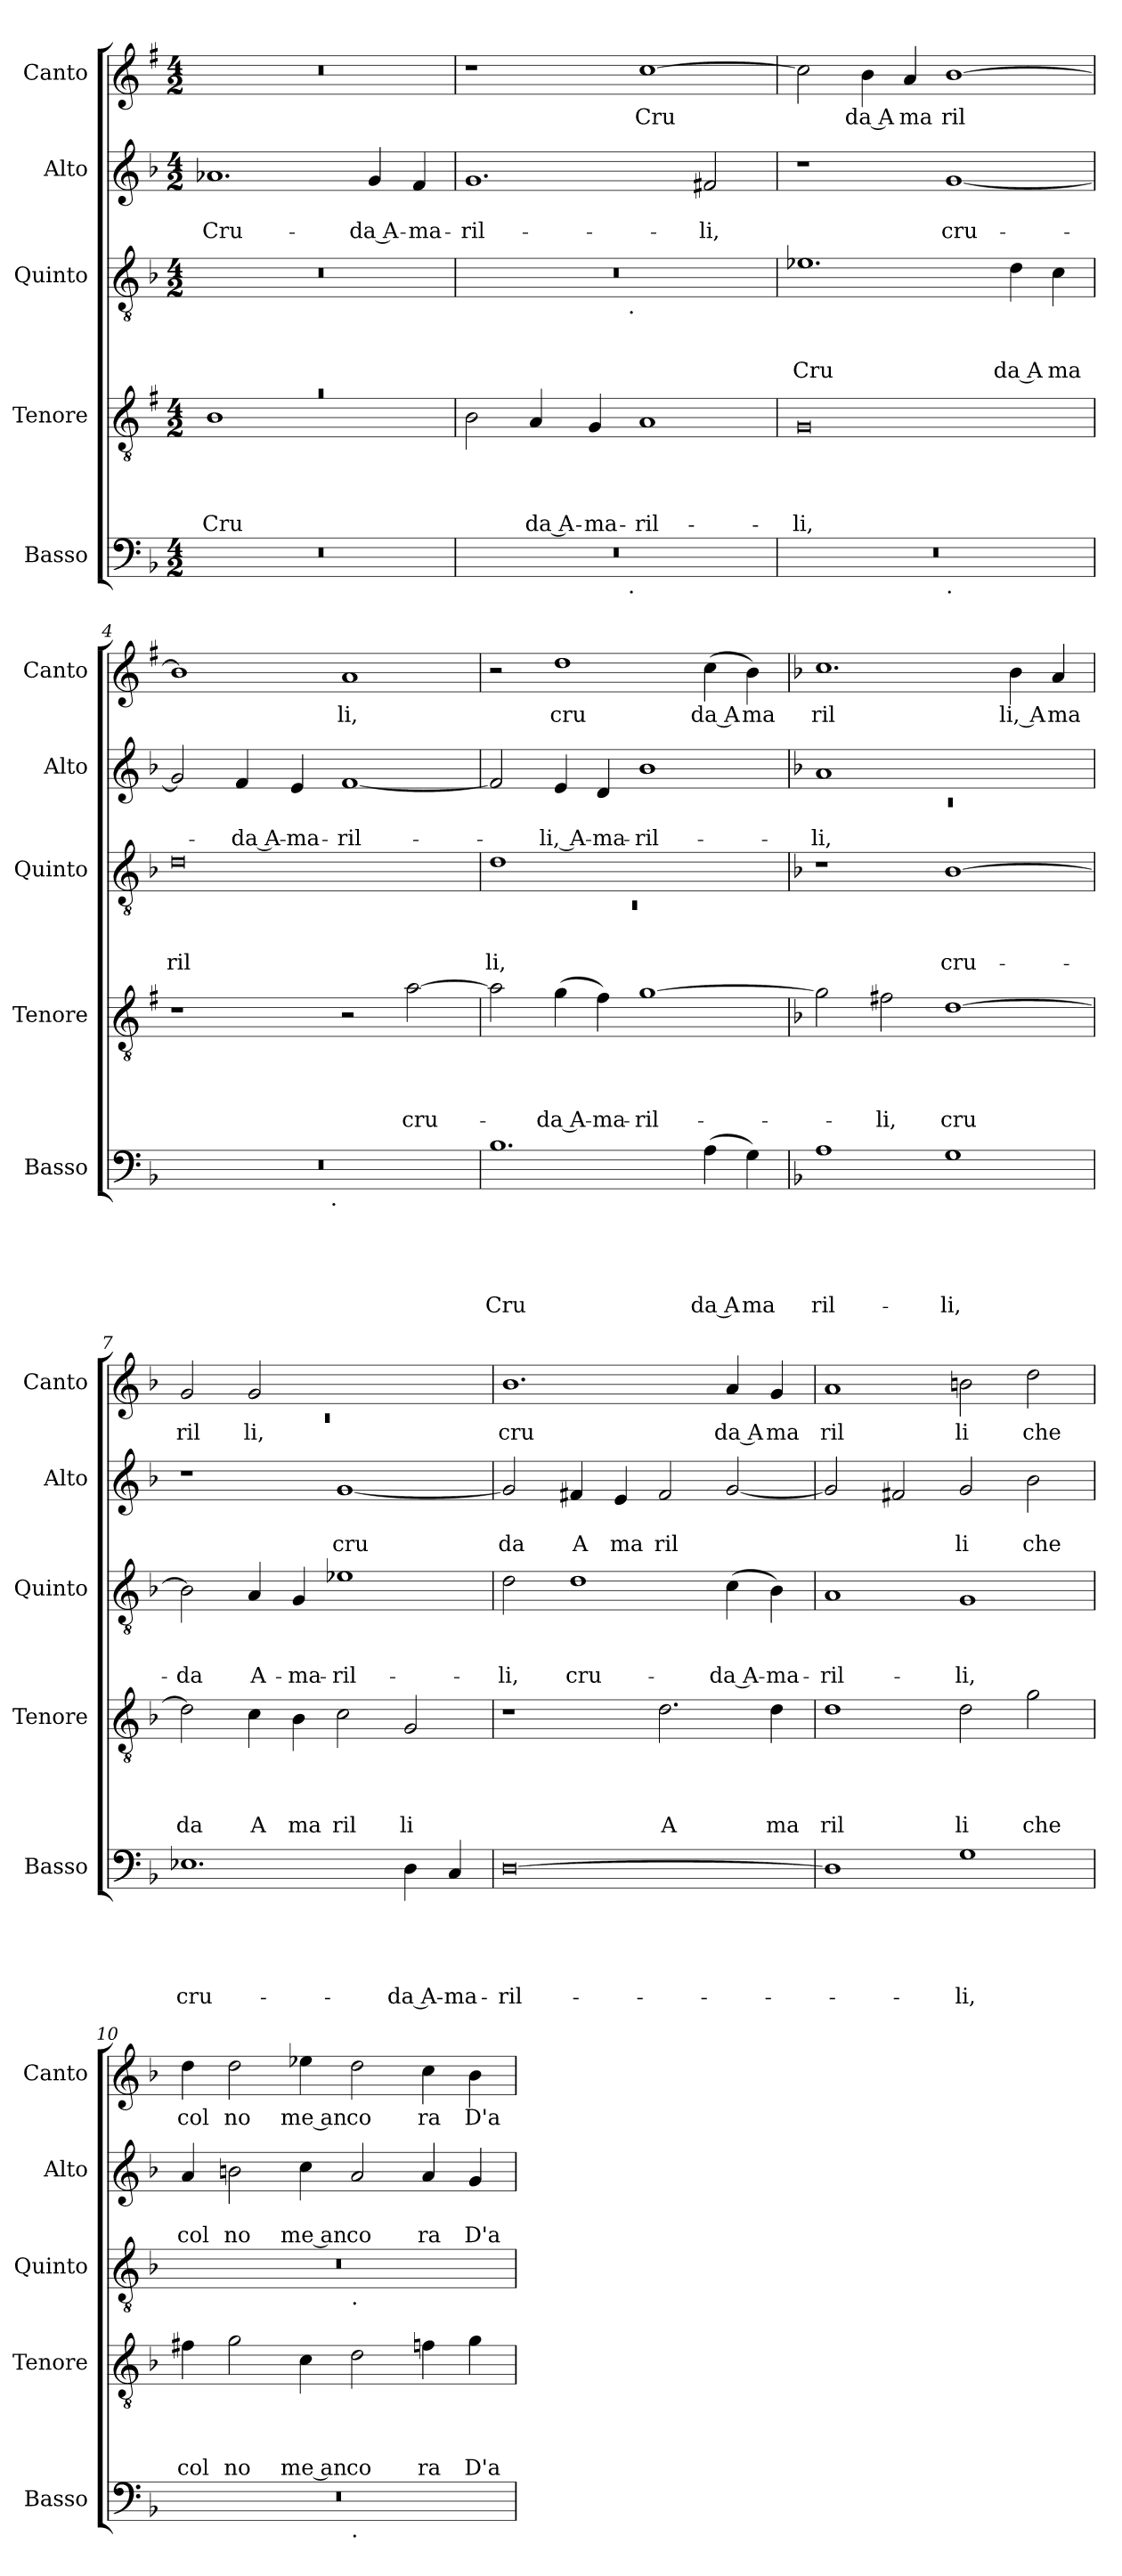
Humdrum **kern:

**kern	**text	**text	**text	**text	**text	**kern	**text	**text	**text	**text	**kern	**text	**text	**text	**kern	**text	**text	**kern	**text
*part5	*part5	*part5	*part5	*part5	*part5	*part4	*part4	*part4	*part4	*part4	*part3	*part3	*part3	*part3	*part2	*part2	*part2	*part1	*part1
*staff5	*staff5	*staff5	*staff5	*staff5	*staff5	*staff4	*staff4	*staff4	*staff4	*staff4	*staff3	*staff3	*staff3	*staff3	*staff2	*staff2	*staff2	*staff1	*staff1
*I"Basso	*	*	*	*	*	*I"Tenore	*	*	*	*	*I"Quinto	*	*	*	*I"Alto	*	*	*I"Canto	*
*I'Basso	*	*	*	*	*	*I'Tenore	*	*	*	*	*I'Quinto	*	*	*	*I'Alto	*	*	*I'Canto	*
*clefF4	*	*	*	*	*	*clefGv2	*	*	*	*	*clefGv2	*	*	*	*clefG2	*	*	*clefG2	*
*	*	*	*	*	*	*ITrd1c2	*	*	*	*	*	*	*	*	*	*	*	*ITrd1c2	*
*k[b-]	*	*	*	*	*	*k[b-]	*	*	*	*	*k[b-]	*	*	*	*k[b-]	*	*	*k[b-]	*
*F:	*	*	*	*	*	*F:	*	*	*	*	*F:	*	*	*	*F:	*	*	*F:	*
*M4/2	*	*	*	*	*	*M4/2	*	*	*	*	*M4/2	*	*	*	*M4/2	*	*	*M4/2	*
=1	=1	=1	=1	=1	=1	=1	=1	=1	=1	=1	=1	=1	=1	=1	=1	=1	=1	=1	=1
!	!	!	!	!	!	!LO:N:vis=1	!	!	!	!LO:LY:b	!	!	!	!	!	!	!LO:LY:b	!	!
*	*	*	*	*	*	*^	*	*	*	*	*	*	*	*	*	*	*	*	*
0r	.	.	.	.	.	0ra	1A	.	.	.	Cru-	0r	.	.	.	1.a-X	.	Cru-	0r	.
.	.	.	.	.	.	.	1ryy	.	.	.	.	.	.	.	.	.	.	.	.	.
!	!	!	!	!	!	!	!	!	!	!	!	!	!	!	!	!	!	!LO:LY:b:rj	!	!
.	.	.	.	.	.	.	.	.	.	.	.	.	.	.	.	4g/	.	-da A-	.	.
!	!	!	!	!	!	!	!	!	!	!	!	!	!	!	!	!	!	!LO:LY:b	!	!
.	.	.	.	.	.	.	.	.	.	.	.	.	.	.	.	4f/	.	-ma-	.	.
*	*	*	*	*	*	*v	*v	*	*	*	*	*	*	*	*	*	*	*	*	*
=2	=2	=2	=2	=2	=2	=2	=2	=2	=2	=2	=2	=2	=2	=2	=2	=2	=2	=2	=2
!	!	!	!	!	!	!	!	!	!	!	!	!	!	!	!	!	!LO:LY:b	!	!
*^	*	*	*	*	*	*	*	*	*	*	*^	*	*	*	*	*	*	*	*
0r	2ryy	.	.	.	.	.	2A\	.	.	.	.	0r	2ryy	.	.	.	1.g	.	-ril-	1r	.
!	!	!	!	!	!	!	!	!	!	!	!LO:LY:b:rj	!	!	!	!	!	!	!	!	!	!
.	4...ryy	.	.	.	.	.	4G/	.	.	.	-da A-	.	4...ryy	.	.	.	.	.	.	.	.
!	!	!	!	!	!	!	!	!	!	!	!LO:LY:b	!	!	!	!	!	!	!	!	!	!
.	.	.	.	.	.	.	4F/	.	.	.	-ma-	.	.	.	.	.	.	.	.	.	.
!	!	!	!	!	!	!	!	!	!	!	!	!	!LO:TX:b:t=.	!	!	!	!	!	!	!	!
!	!LO:TX:b:t=.	!	!	!	!	!	!	!	!	!	!	!	!	!	!	!	!	!	!	!	!
.	1ryy	.	.	.	.	.	.	.	.	.	.	.	1ryy	.	.	.	.	.	.	.	.
!	!	!	!	!	!	!	!	!	!	!	!LO:LY:b	!	!	!	!	!	!	!	!	!	!LO:LY:b
.	.	.	.	.	.	.	1G	.	.	.	-ril-	.	.	.	.	.	.	.	.	[>1b-	Cru
!	!	!	!	!	!	!	!	!	!	!	!	!	!	!	!	!	!	!	!LO:LY:b	!	!
.	.	.	.	.	.	.	.	.	.	.	.	.	.	.	.	.	2f#X/	.	-li,	.	.
.	32ryy	.	.	.	.	.	.	.	.	.	.	.	32ryy	.	.	.	.	.	.	.	.
=3	=3	=3	=3	=3	=3	=3	=3	=3	=3	=3	=3	=3	=3	=3	=3	=3	=3	=3	=3	=3	=3
!	!	!	!	!	!	!	!	!	!	!	!LO:LY:b	!	!	!	!	!LO:LY:b	!	!	!	!	!
*	*	*	*	*	*	*	*	*	*	*	*	*v	*v	*	*	*	*	*	*	*	*
0r	1ryy	.	.	.	.	.	0F	.	.	.	-li,	1.e-X	.	.	Cru	1r	.	.	2b-\]	.
!	!	!	!	!	!	!	!	!	!	!	!	!	!	!	!	!	!	!	!	!LO:LY:b:rj
.	.	.	.	.	.	.	.	.	.	.	.	.	.	.	.	.	.	.	4a\	da A
!	!	!	!	!	!	!	!	!	!	!	!	!	!	!	!	!	!	!	!	!LO:LY:b
.	.	.	.	.	.	.	.	.	.	.	.	.	.	.	.	.	.	.	4g/	ma
!	!LO:TX:b:t=.	!	!	!	!	!	!	!	!	!	!	!	!	!	!	!	!	!	!	!
!	!	!	!	!	!	!	!	!	!	!	!	!	!	!	!	!	!	!LO:LY:b	!	!LO:LY:b
.	1ryy	.	.	.	.	.	.	.	.	.	.	.	.	.	.	[<1g	.	cru-	[>1a	ril
!	!	!	!	!	!	!	!	!	!	!	!	!	!	!	!LO:LY:b:rj	!	!	!	!	!
.	.	.	.	.	.	.	.	.	.	.	.	4d\	.	.	da A	.	.	.	.	.
!	!	!	!	!	!	!	!	!	!	!	!	!	!	!	!LO:LY:b	!	!	!	!	!
.	.	.	.	.	.	.	.	.	.	.	.	4c\	.	.	ma	.	.	.	.	.
=4	=4	=4	=4	=4	=4	=4	=4	=4	=4	=4	=4	=4	=4	=4	=4	=4	=4	=4	=4	=4
!	!	!	!	!	!	!	!	!	!	!	!	!	!	!	!LO:LY:b	!	!	!	!	!
0r	2ryy	.	.	.	.	.	1r	.	.	.	.	0d	.	.	ril	2g/]	.	.	1a]	.
!	!	!	!	!	!	!	!	!	!	!	!	!	!	!	!	!	!	!LO:LY:b:rj	!	!
.	4...ryy	.	.	.	.	.	.	.	.	.	.	.	.	.	.	4f/	.	-da A-	.	.
!	!	!	!	!	!	!	!	!	!	!	!	!	!	!	!	!	!	!LO:LY:b	!	!
.	.	.	.	.	.	.	.	.	.	.	.	.	.	.	.	4e/	.	-ma-	.	.
!	!LO:TX:b:t=.	!	!	!	!	!	!	!	!	!	!	!	!	!	!	!	!	!	!	!
.	1ryy	.	.	.	.	.	.	.	.	.	.	.	.	.	.	.	.	.	.	.
!	!	!	!	!	!	!	!	!	!	!	!	!	!	!	!	!	!	!LO:LY:b	!	!LO:LY:b
.	.	.	.	.	.	.	2r	.	.	.	.	.	.	.	.	[<1f	.	-ril-	1g	li,
!	!	!	!	!	!	!	!	!	!	!	!LO:LY:b	!	!	!	!	!	!	!	!	!
.	.	.	.	.	.	.	[>2g\	.	.	.	cru-	.	.	.	.	.	.	.	.	.
.	32ryy	.	.	.	.	.	.	.	.	.	.	.	.	.	.	.	.	.	.	.
=5	=5	=5	=5	=5	=5	=5	=5	=5	=5	=5	=5	=5	=5	=5	=5	=5	=5	=5	=5	=5
*	*	*	*	*	*	*	*	*	*	*	*	*^	*	*	*	*	*	*	*	*
!	!	!	!	!	!	!LO:LY:b	!	!	!	!	!	!	!LO:N:vis=1	!	!	!LO:LY:b	!	!	!	!	!
*v	*v	*	*	*	*	*	*	*	*	*	*	*	*	*	*	*	*	*	*	*	*
1.B-	.	.	.	.	Cru	2g\]	.	.	.	.	1d	0rC	.	.	li,	2f/]	.	.	2r	.
!	!	!	!	!	!	!	!	!	!	!LO:LY:b:rj	!	!	!	!	!	!	!	!LO:LY:b:rj	!	!LO:LY:b
.	.	.	.	.	.	(<4f\	.	.	.	-da A-	.	.	.	.	.	4e/	.	-li, A-	1cc	cru
!	!	!	!	!	!	!	!	!	!	!LO:LY:b	!	!	!	!	!	!	!	!LO:LY:b	!	!
.	.	.	.	.	.	4e\)	.	.	.	-ma-	.	.	.	.	.	4d/	.	-ma-	.	.
!	!	!	!	!	!	!	!	!	!	!LO:LY:b	!	!	!	!	!	!	!	!LO:LY:b	!	!
.	.	.	.	.	.	[<1f	.	.	.	-ril-	1ryy	.	.	.	.	1b-	.	-ril-	.	.
!	!	!	!	!	!LO:LY:b:rj	!	!	!	!	!	!	!	!	!	!	!	!	!	!	!LO:LY:b:rj
(<4A\	.	.	.	.	da A	.	.	.	.	.	.	.	.	.	.	.	.	.	(<4b-\	da A
!	!	!	!	!	!LO:LY:b	!	!	!	!	!	!	!	!	!	!	!	!	!	!	!LO:LY:b
4G\)	.	.	.	.	ma	.	.	.	.	.	.	.	.	.	.	.	.	.	4a\)	ma
*	*	*	*	*	*	*	*	*	*	*	*v	*v	*	*	*	*	*	*	*	*
!!LO:LB:g=z
=6	=6	=6	=6	=6	=6	=6	=6	=6	=6	=6	=6	=6	=6	=6	=6	=6	=6	=6	=6
*	*	*	*	*	*	*k[b-e-a-]	*	*	*	*	*	*	*	*	*	*	*	*k[b-e-a-]	*
*	*	*	*	*	*	*E-:	*	*	*	*	*	*	*	*	*	*	*	*E-:	*
*	*	*	*	*	*	*	*	*	*	*	*	*	*	*	*^	*	*	*	*
!	!	!	!	!	!LO:LY:b	!	!	!	!	!	!	!	!	!	!	!LO:N:vis=1	!	!LO:LY:b	!	!LO:LY:b
1A	.	.	.	.	ril-	2f\]	.	.	.	.	1r	.	.	.	1a	0rc	.	-li,	1.b-	ril
!	!	!	!	!	!	!	!	!	!	!LO:LY:b	!	!	!	!	!	!	!	!	!	!
.	.	.	.	.	.	2en\	.	.	.	-li,	.	.	.	.	.	.	.	.	.	.
!	!	!	!	!	!LO:LY:b	!	!	!	!	!LO:LY:b	!	!	!	!LO:LY:b	!	!	!	!	!	!
1G	.	.	.	.	-li,	[>1c	.	.	.	cru	[>1B-	.	.	cru-	1ryy	.	.	.	.	.
!	!	!	!	!	!	!	!	!	!	!	!	!	!	!	!	!	!	!	!	!LO:LY:b:rj
.	.	.	.	.	.	.	.	.	.	.	.	.	.	.	.	.	.	.	4a-\	li, A
!	!	!	!	!	!	!	!	!	!	!	!	!	!	!	!	!	!	!	!	!LO:LY:b
.	.	.	.	.	.	.	.	.	.	.	.	.	.	.	.	.	.	.	4g/	ma
*	*	*	*	*	*	*	*	*	*	*	*	*	*	*	*v	*v	*	*	*	*
=7	=7	=7	=7	=7	=7	=7	=7	=7	=7	=7	=7	=7	=7	=7	=7	=7	=7	=7	=7
*	*	*	*	*	*	*	*	*	*	*	*	*	*	*	*	*	*	*^	*
!	!	!	!	!	!LO:LY:b	!	!	!	!	!LO:LY:b	!	!	!	!LO:LY:b	!	!	!	!	!LO:N:vis=1	!LO:LY:b
1.E-X	.	.	.	.	cru-	2c\]	.	.	.	da	2B-\]	.	.	-da	1r	.	.	2f/	0rc	ril
!	!	!	!	!	!	!	!	!	!	!LO:LY:b	!	!	!	!LO:LY:b	!	!	!	!	!	!LO:LY:b
.	.	.	.	.	.	4B-\	.	.	.	A	4A/	.	.	A-	.	.	.	2f/	.	li,
!	!	!	!	!	!	!	!	!	!	!LO:LY:b	!	!	!	!LO:LY:b	!	!	!	!	!	!
.	.	.	.	.	.	4A-\	.	.	.	ma	4G/	.	.	-ma-	.	.	.	.	.	.
!	!	!	!	!	!	!	!	!	!	!LO:LY:b	!	!	!	!LO:LY:b	!	!	!LO:LY:b	!	!	!
.	.	.	.	.	.	2B-\	.	.	.	ril	1e-X	.	.	-ril-	[<1g	.	cru	1ryy	.	.
!	!	!	!	!	!LO:LY:b:rj	!	!	!	!	!LO:LY:b	!	!	!	!	!	!	!	!	!	!
4D\	.	.	.	.	-da A-	2F/	.	.	.	li	.	.	.	.	.	.	.	.	.	.
!	!	!	!	!	!LO:LY:b	!	!	!	!	!	!	!	!	!	!	!	!	!	!	!
4C/	.	.	.	.	-ma-	.	.	.	.	.	.	.	.	.	.	.	.	.	.	.
*	*	*	*	*	*	*	*	*	*	*	*	*	*	*	*	*	*	*v	*v	*
=8	=8	=8	=8	=8	=8	=8	=8	=8	=8	=8	=8	=8	=8	=8	=8	=8	=8	=8	=8
!	!	!	!	!	!LO:LY:b	!	!	!	!	!	!	!	!	!LO:LY:b	!	!	!LO:LY:b	!	!LO:LY:b
[>0D	.	.	.	.	-ril-	1r	.	.	.	.	2d\	.	.	-li,	2g/]	.	da	1.a-	cru
!	!	!	!	!	!	!	!	!	!	!	!	!	!	!LO:LY:b	!	!	!LO:LY:b	!	!
.	.	.	.	.	.	.	.	.	.	.	1d	.	.	cru-	4f#X/	.	A	.	.
!	!	!	!	!	!	!	!	!	!	!	!	!	!	!	!	!	!LO:LY:b	!	!
.	.	.	.	.	.	.	.	.	.	.	.	.	.	.	4e/	.	ma	.	.
!	!	!	!	!	!	!	!	!	!	!LO:LY:b	!	!	!	!	!	!	!LO:LY:b	!	!
.	.	.	.	.	.	2.c\	.	.	.	A	.	.	.	.	2f#/	.	ril	.	.
!	!	!	!	!	!	!	!	!	!	!	!	!	!	!LO:LY:b:rj	!	!	!	!	!LO:LY:b:rj
.	.	.	.	.	.	.	.	.	.	.	(<4c\	.	.	-da A-	[<2g/	.	.	4g/	da A
!	!	!	!	!	!	!	!	!	!	!LO:LY:b	!	!	!	!LO:LY:b	!	!	!	!	!LO:LY:b
.	.	.	.	.	.	4c\	.	.	.	ma	4B-\)	.	.	-ma-	.	.	.	4f/	ma
=9	=9	=9	=9	=9	=9	=9	=9	=9	=9	=9	=9	=9	=9	=9	=9	=9	=9	=9	=9
!	!	!	!	!	!	!	!	!	!	!LO:LY:b	!	!	!	!LO:LY:b	!	!	!	!	!LO:LY:b
1D]	.	.	.	.	.	1c	.	.	.	ril	1A	.	.	-ril-	2g/]	.	.	1g	ril
.	.	.	.	.	.	.	.	.	.	.	.	.	.	.	2f#X/	.	.	.	.
!	!	!	!	!	!LO:LY:b	!	!	!	!	!LO:LY:b	!	!	!	!LO:LY:b	!	!	!LO:LY:b	!	!LO:LY:b
1G	.	.	.	.	-li,	2c\	.	.	.	li	1G	.	.	-li,	2g/	.	li	2an\	li
!	!	!	!	!	!	!	!	!	!	!LO:LY:b	!	!	!	!	!	!	!LO:LY:b	!	!LO:LY:b
.	.	.	.	.	.	2f\	.	.	.	che	.	.	.	.	2b-\	.	che	2cc\	che
=10	=10	=10	=10	=10	=10	=10	=10	=10	=10	=10	=10	=10	=10	=10	=10	=10	=10	=10	=10
!	!	!	!	!	!	!	!	!	!	!LO:LY:b	!	!	!	!	!	!	!LO:LY:b	!	!LO:LY:b
*^	*	*	*	*	*	*	*	*	*	*	*^	*	*	*	*	*	*	*	*
0r	1ryy	.	.	.	.	.	4en\	.	.	.	col	0r	1ryy	.	.	.	4a/	.	col	4cc\	col
!	!	!	!	!	!	!	!	!	!	!	!LO:LY:b	!	!	!	!	!	!	!	!LO:LY:b	!	!LO:LY:b
.	.	.	.	.	.	.	2f\	.	.	.	no	.	.	.	.	.	2bn\	.	no	2cc\	no
!	!	!	!	!	!	!	!	!	!	!	!LO:LY:b:rj	!	!	!	!	!	!	!	!LO:LY:b:rj	!	!LO:LY:b:rj
.	.	.	.	.	.	.	4B-\	.	.	.	me an	.	.	.	.	.	(4cc\	.	me an	4dd-X\	me an
!	!	!	!	!	!	!	!	!	!	!	!	!	!LO:TX:b:t=.	!	!	!	!	!	!	!	!
!	!LO:TX:b:t=.	!	!	!	!	!	!	!	!	!	!	!	!	!	!	!	!	!	!	!	!
!	!	!	!	!	!	!	!	!	!	!	!LO:LY:b	!	!	!	!	!	!	!	!LO:LY:b	!	!LO:LY:b
.	1ryy	.	.	.	.	.	2c\	.	.	.	co	.	1ryy	.	.	.	2a/	.	co	2cc\	co
!	!	!	!	!	!	!	!	!	!	!	!LO:LY:b	!	!	!	!	!	!	!	!LO:LY:b	!	!LO:LY:b
.	.	.	.	.	.	.	4e-X\	.	.	.	ra	.	.	.	.	.	4a/	.	ra	4b-\	ra
!	!	!	!	!	!	!	!	!	!	!	!LO:LY:b	!	!	!	!	!	!	!	!LO:LY:b	!	!LO:LY:b
.	.	.	.	.	.	.	4f\	.	.	.	D'a	.	.	.	.	.	4g/	.	D'a	4a-\	D'a
*v	*v	*	*	*	*	*	*	*	*	*	*	*v	*v	*	*	*	*	*	*	*	*
=	=	=	=	=	=	=	=	=	=	=	=	=	=	=	=	=	=	=	=
*-	*-	*-	*-	*-	*-	*-	*-	*-	*-	*-	*-	*-	*-	*-	*-	*-	*-	*-	*-
